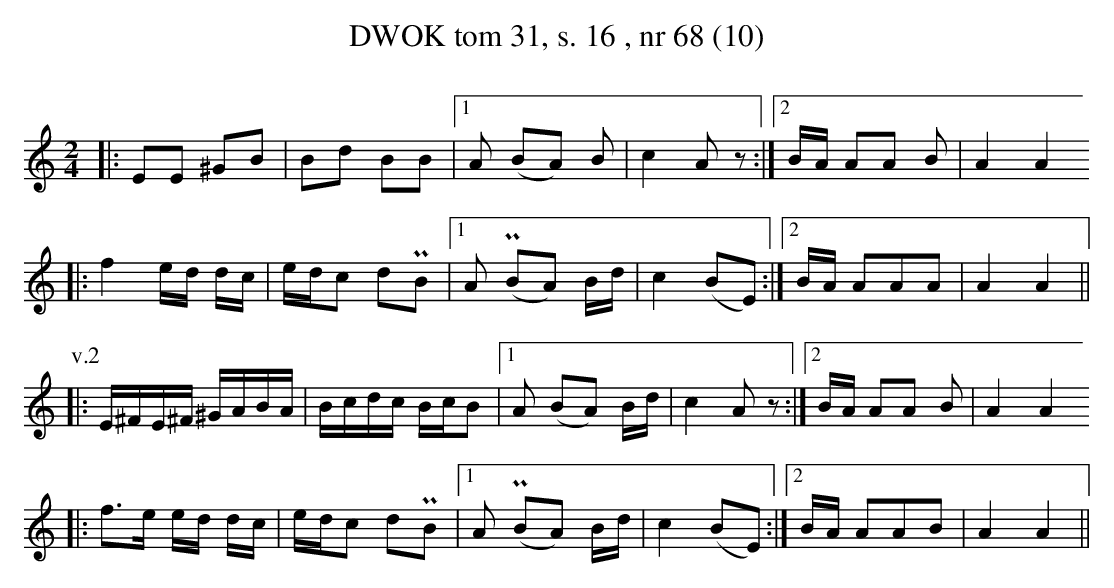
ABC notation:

X:1
T: DWOK tom 31, s. 16 , nr 68 (10)
O:
L:1/16
M:2/4
K:C
|:E2E2 ^G2B2|B2d2 B2B2|[1 A2 (B2A2) B2| c4A2z2:| [2BA A2A2 B2|A4A4
|:f4 ed dc|edc2 d2PB2 |[1 A2 (PB2A2) Bd| c4 (B2E2):|[2 BA A2A2A2|A4A4||
P:v.2
|:E^FE^F ^GABA|Bcdc BcB2|[1 A2 (B2A2) Bd| c4A2z2:| [2BA A2A2 B2|A4A4
|:f3e ed dc|edc2 d2PB2 |[1 A2 (PB2A2) Bd| c4 (B2E2):|[2 BA A2A2B2|A4A4||
